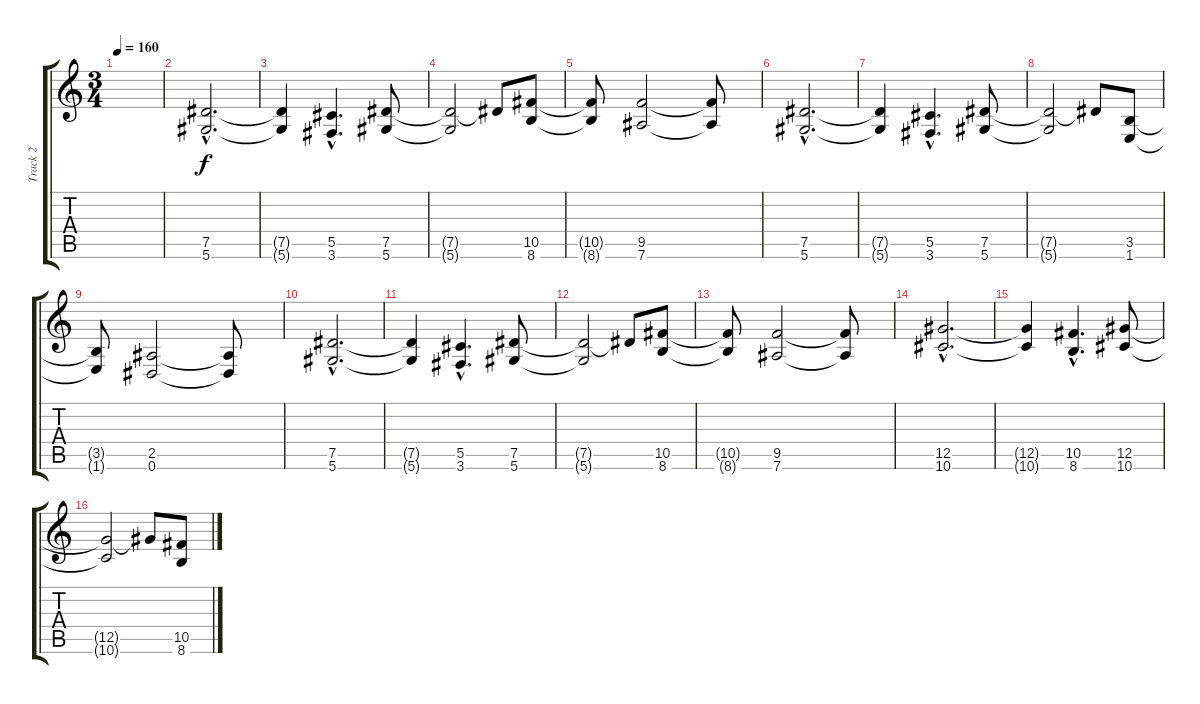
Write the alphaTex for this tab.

\track ("Track 2" "Track 2") {instrument overdrivenguitar}
\staff {score tabs}
\tuning (Eb4 Bb3 Gb3 Db3 Ab2 Eb2) {hide}
\ts (3 4)
\tempo 160
\clef g2
\ks c
|
(7.5{hac} 5.6{hac}).2{d} |
(7.5{t} 5.6{t}).4 (5.5{hac} 3.6{hac}).4{d} (7.5 5.6).8 |
(7.5{t} 5.6{t}).2 7.5{t}.8 (10.5 8.6).8 |
(10.5{t} 8.6{t}).8 (9.5 7.6).2 (9.5{t} 7.6{t}).8 |
(7.5{hac} 5.6{hac}).2{d} |
(7.5{t} 5.6{t}).4 (5.5{hac} 3.6{hac}).4{d} (7.5 5.6).8 |
(7.5{t} 5.6{t}).2 7.5{t}.8 (3.5 1.6).8 |
(3.5{t} 1.6{t}).8 (2.5 0.6).2 (2.5{t} 0.6{t}).8 |
(7.5{hac} 5.6{hac}).2{d} |
(7.5{t} 5.6{t}).4 (5.5{hac} 3.6{hac}).4{d} (7.5 5.6).8 |
(7.5{t} 5.6{t}).2 7.5{t}.8 (10.5 8.6).8 |
(10.5{t} 8.6{t}).8 (9.5 7.6).2 (9.5{t} 7.6{t}).8 |
(12.5{hac} 10.6{hac}).2{d} |
(12.5{t} 10.6{t}).4 (10.5{hac} 8.6{hac}).4{d} (12.5 10.6).8 |
(12.5{t} 10.6{t}).2 12.5{t}.8 (10.5 8.6).8
